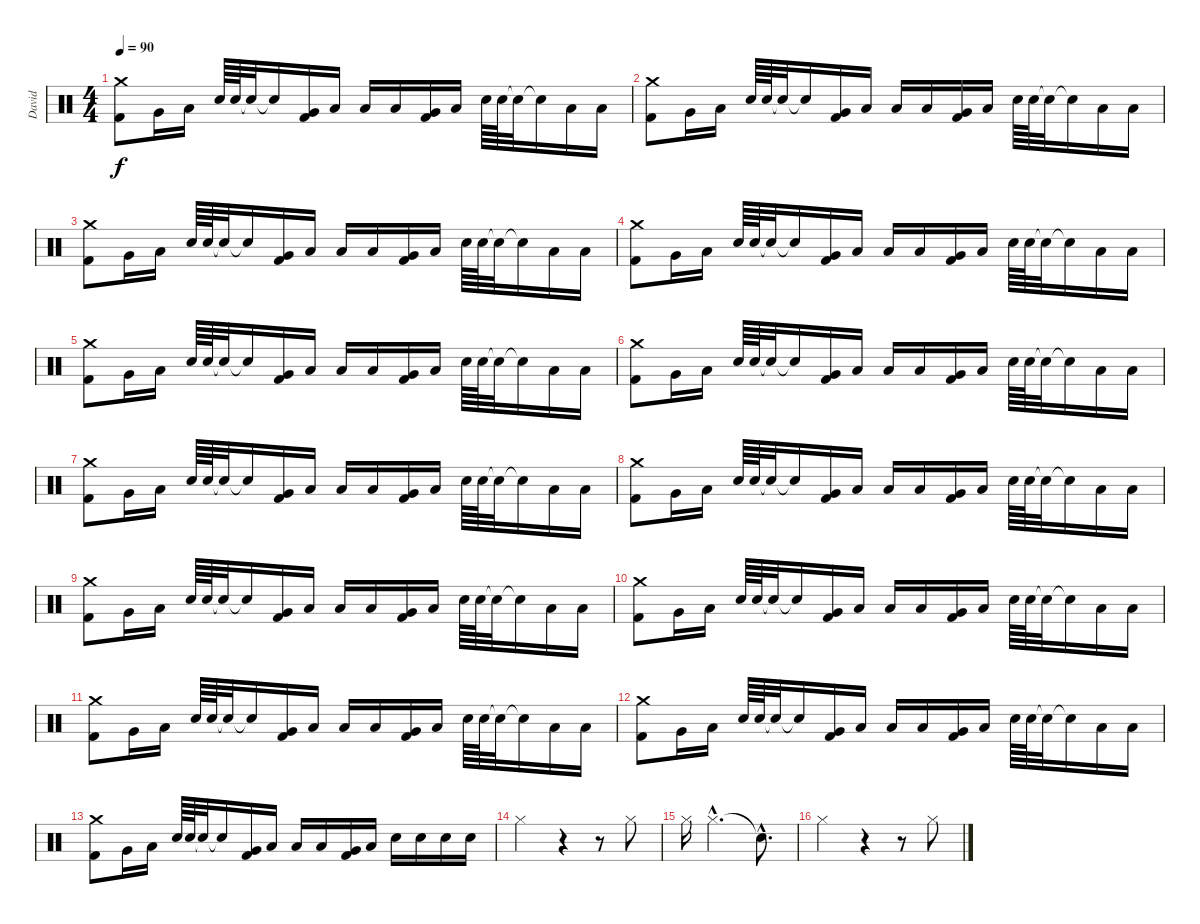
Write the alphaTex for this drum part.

\track ("David" "David") {instrument percussion}
\staff {score}
\articulation defaults
\ts (4 4)
\tempo 90
\clef neutral
\ks c
("Crash medium (hit)" "Kick (hit) 2").8{dy f} "Very Low Tom (hit)".16 "Low Tom (hit)".16 "Snare (hit) 2".64 "Snare (hit) 2".64 "Snare (hit)"{t}.32 "Snare (hit)"{t}.16 ("Very Low Tom (hit)" "Kick (hit) 2").16 "Low Tom (hit)".16 "Low Floor Tom (hit)".16 "Low Tom (hit)".16 ("Very Low Tom (hit)" "Kick (hit) 2").16 "Low Tom (hit)".16 "Snare (hit) 2".64 "Snare (hit) 2".64 "Snare (hit)"{t}.32 "Snare (hit)"{t}.16 "Low Floor Tom (hit)".16 "Low Floor Tom (hit)".16 |
("Crash medium (hit)" "Kick (hit) 2").8 "Very Low Tom (hit)".16 "Low Tom (hit)".16 "Snare (hit) 2".64 "Snare (hit) 2".64 "Snare (hit)"{t}.32 "Snare (hit)"{t}.16 ("Very Low Tom (hit)" "Kick (hit) 2").16 "Low Tom (hit)".16 "Low Floor Tom (hit)".16 "Low Tom (hit)".16 ("Very Low Tom (hit)" "Kick (hit) 2").16 "Low Tom (hit)".16 "Snare (hit) 2".64 "Snare (hit) 2".64 "Snare (hit)"{t}.32 "Snare (hit)"{t}.16 "Low Floor Tom (hit)".16 "Low Floor Tom (hit)".16 |
("Crash medium (hit)" "Kick (hit) 2").8 "Very Low Tom (hit)".16 "Low Tom (hit)".16 "Snare (hit) 2".64 "Snare (hit) 2".64 "Snare (hit)"{t}.32 "Snare (hit)"{t}.16 ("Very Low Tom (hit)" "Kick (hit) 2").16 "Low Tom (hit)".16 "Low Floor Tom (hit)".16 "Low Tom (hit)".16 ("Very Low Tom (hit)" "Kick (hit) 2").16 "Low Tom (hit)".16 "Snare (hit) 2".64 "Snare (hit) 2".64 "Snare (hit)"{t}.32 "Snare (hit)"{t}.16 "Low Floor Tom (hit)".16 "Low Floor Tom (hit)".16 |
("Crash medium (hit)" "Kick (hit) 2").8 "Very Low Tom (hit)".16 "Low Tom (hit)".16 "Snare (hit) 2".64 "Snare (hit) 2".64 "Snare (hit)"{t}.32 "Snare (hit)"{t}.16 ("Very Low Tom (hit)" "Kick (hit) 2").16 "Low Tom (hit)".16 "Low Floor Tom (hit)".16 "Low Tom (hit)".16 ("Very Low Tom (hit)" "Kick (hit) 2").16 "Low Tom (hit)".16 "Snare (hit) 2".64 "Snare (hit) 2".64 "Snare (hit)"{t}.32 "Snare (hit)"{t}.16 "Low Floor Tom (hit)".16 "Low Floor Tom (hit)".16 |
("Crash medium (hit)" "Kick (hit) 2").8 "Very Low Tom (hit)".16 "Low Tom (hit)".16 "Snare (hit) 2".64 "Snare (hit) 2".64 "Snare (hit)"{t}.32 "Snare (hit)"{t}.16 ("Very Low Tom (hit)" "Kick (hit) 2").16 "Low Tom (hit)".16 "Low Floor Tom (hit)".16 "Low Tom (hit)".16 ("Very Low Tom (hit)" "Kick (hit) 2").16 "Low Tom (hit)".16 "Snare (hit) 2".64 "Snare (hit) 2".64 "Snare (hit)"{t}.32 "Snare (hit)"{t}.16 "Low Floor Tom (hit)".16 "Low Floor Tom (hit)".16 |
("Crash medium (hit)" "Kick (hit) 2").8 "Very Low Tom (hit)".16 "Low Tom (hit)".16 "Snare (hit) 2".64 "Snare (hit) 2".64 "Snare (hit)"{t}.32 "Snare (hit)"{t}.16 ("Very Low Tom (hit)" "Kick (hit) 2").16 "Low Tom (hit)".16 "Low Floor Tom (hit)".16 "Low Tom (hit)".16 ("Very Low Tom (hit)" "Kick (hit) 2").16 "Low Tom (hit)".16 "Snare (hit) 2".64 "Snare (hit) 2".64 "Snare (hit)"{t}.32 "Snare (hit)"{t}.16 "Low Floor Tom (hit)".16 "Low Floor Tom (hit)".16 |
("Crash medium (hit)" "Kick (hit) 2").8 "Very Low Tom (hit)".16 "Low Tom (hit)".16 "Snare (hit) 2".64 "Snare (hit) 2".64 "Snare (hit)"{t}.32 "Snare (hit)"{t}.16 ("Very Low Tom (hit)" "Kick (hit) 2").16 "Low Tom (hit)".16 "Low Floor Tom (hit)".16 "Low Tom (hit)".16 ("Very Low Tom (hit)" "Kick (hit) 2").16 "Low Tom (hit)".16 "Snare (hit) 2".64 "Snare (hit) 2".64 "Snare (hit)"{t}.32 "Snare (hit)"{t}.16 "Low Floor Tom (hit)".16 "Low Floor Tom (hit)".16 |
("Crash medium (hit)" "Kick (hit) 2").8 "Very Low Tom (hit)".16 "Low Tom (hit)".16 "Snare (hit) 2".64 "Snare (hit) 2".64 "Snare (hit)"{t}.32 "Snare (hit)"{t}.16 ("Very Low Tom (hit)" "Kick (hit) 2").16 "Low Tom (hit)".16 "Low Floor Tom (hit)".16 "Low Tom (hit)".16 ("Very Low Tom (hit)" "Kick (hit) 2").16 "Low Tom (hit)".16 "Snare (hit) 2".64 "Snare (hit) 2".64 "Snare (hit)"{t}.32 "Snare (hit)"{t}.16 "Low Floor Tom (hit)".16 "Low Floor Tom (hit)".16 |
("Crash medium (hit)" "Kick (hit) 2").8 "Very Low Tom (hit)".16 "Low Tom (hit)".16 "Snare (hit) 2".64 "Snare (hit) 2".64 "Snare (hit)"{t}.32 "Snare (hit)"{t}.16 ("Very Low Tom (hit)" "Kick (hit) 2").16 "Low Tom (hit)".16 "Low Floor Tom (hit)".16 "Low Tom (hit)".16 ("Very Low Tom (hit)" "Kick (hit) 2").16 "Low Tom (hit)".16 "Snare (hit) 2".64 "Snare (hit) 2".64 "Snare (hit)"{t}.32 "Snare (hit)"{t}.16 "Low Floor Tom (hit)".16 "Low Floor Tom (hit)".16 |
("Crash medium (hit)" "Kick (hit) 2").8 "Very Low Tom (hit)".16 "Low Tom (hit)".16 "Snare (hit) 2".64 "Snare (hit) 2".64 "Snare (hit)"{t}.32 "Snare (hit)"{t}.16 ("Very Low Tom (hit)" "Kick (hit) 2").16 "Low Tom (hit)".16 "Low Floor Tom (hit)".16 "Low Tom (hit)".16 ("Very Low Tom (hit)" "Kick (hit) 2").16 "Low Tom (hit)".16 "Snare (hit) 2".64 "Snare (hit) 2".64 "Snare (hit)"{t}.32 "Snare (hit)"{t}.16 "Low Floor Tom (hit)".16 "Low Floor Tom (hit)".16 |
("Crash medium (hit)" "Kick (hit) 2").8 "Very Low Tom (hit)".16 "Low Tom (hit)".16 "Snare (hit) 2".64 "Snare (hit) 2".64 "Snare (hit)"{t}.32 "Snare (hit)"{t}.16 ("Very Low Tom (hit)" "Kick (hit) 2").16 "Low Tom (hit)".16 "Low Floor Tom (hit)".16 "Low Tom (hit)".16 ("Very Low Tom (hit)" "Kick (hit) 2").16 "Low Tom (hit)".16 "Snare (hit) 2".64 "Snare (hit) 2".64 "Snare (hit)"{t}.32 "Snare (hit)"{t}.16 "Low Floor Tom (hit)".16 "Low Floor Tom (hit)".16 |
("Crash medium (hit)" "Kick (hit) 2").8 "Very Low Tom (hit)".16 "Low Tom (hit)".16 "Snare (hit) 2".64 "Snare (hit) 2".64 "Snare (hit)"{t}.32 "Snare (hit)"{t}.16 ("Very Low Tom (hit)" "Kick (hit) 2").16 "Low Tom (hit)".16 "Low Floor Tom (hit)".16 "Low Tom (hit)".16 ("Very Low Tom (hit)" "Kick (hit) 2").16 "Low Tom (hit)".16 "Snare (hit) 2".64 "Snare (hit) 2".64 "Snare (hit)"{t}.32 "Snare (hit)"{t}.16 "Low Floor Tom (hit)".16 "Low Floor Tom (hit)".16 |
("Crash medium (hit)" "Kick (hit) 2").8 "Very Low Tom (hit)".16 "Low Tom (hit)".16 "Snare (hit) 2".64 "Snare (hit) 2".64 "Snare (hit)"{t}.32 "Snare (hit)"{t}.16 ("Very Low Tom (hit)" "Kick (hit) 2").16 "Low Tom (hit)".16 "Low Floor Tom (hit)".16 "Low Tom (hit)".16 ("Very Low Tom (hit)" "Kick (hit) 2").16 "Low Tom (hit)".16 "Snare (hit) 2".16 "Snare (hit) 2".16 "Snare (hit) 2".16 "Snare (hit) 2".16 |
"Hi-Hat (closed)".2 r.4 r.8 "Hi-Hat (closed)".8 |
"Hi-Hat (closed)".16 "Hi-Hat (closed)"{hac}.2{d} "Snare (hit)"{hac t}.8{d} |
"Hi-Hat (closed)".2 r.4 r.8 "Hi-Hat (closed)".8
